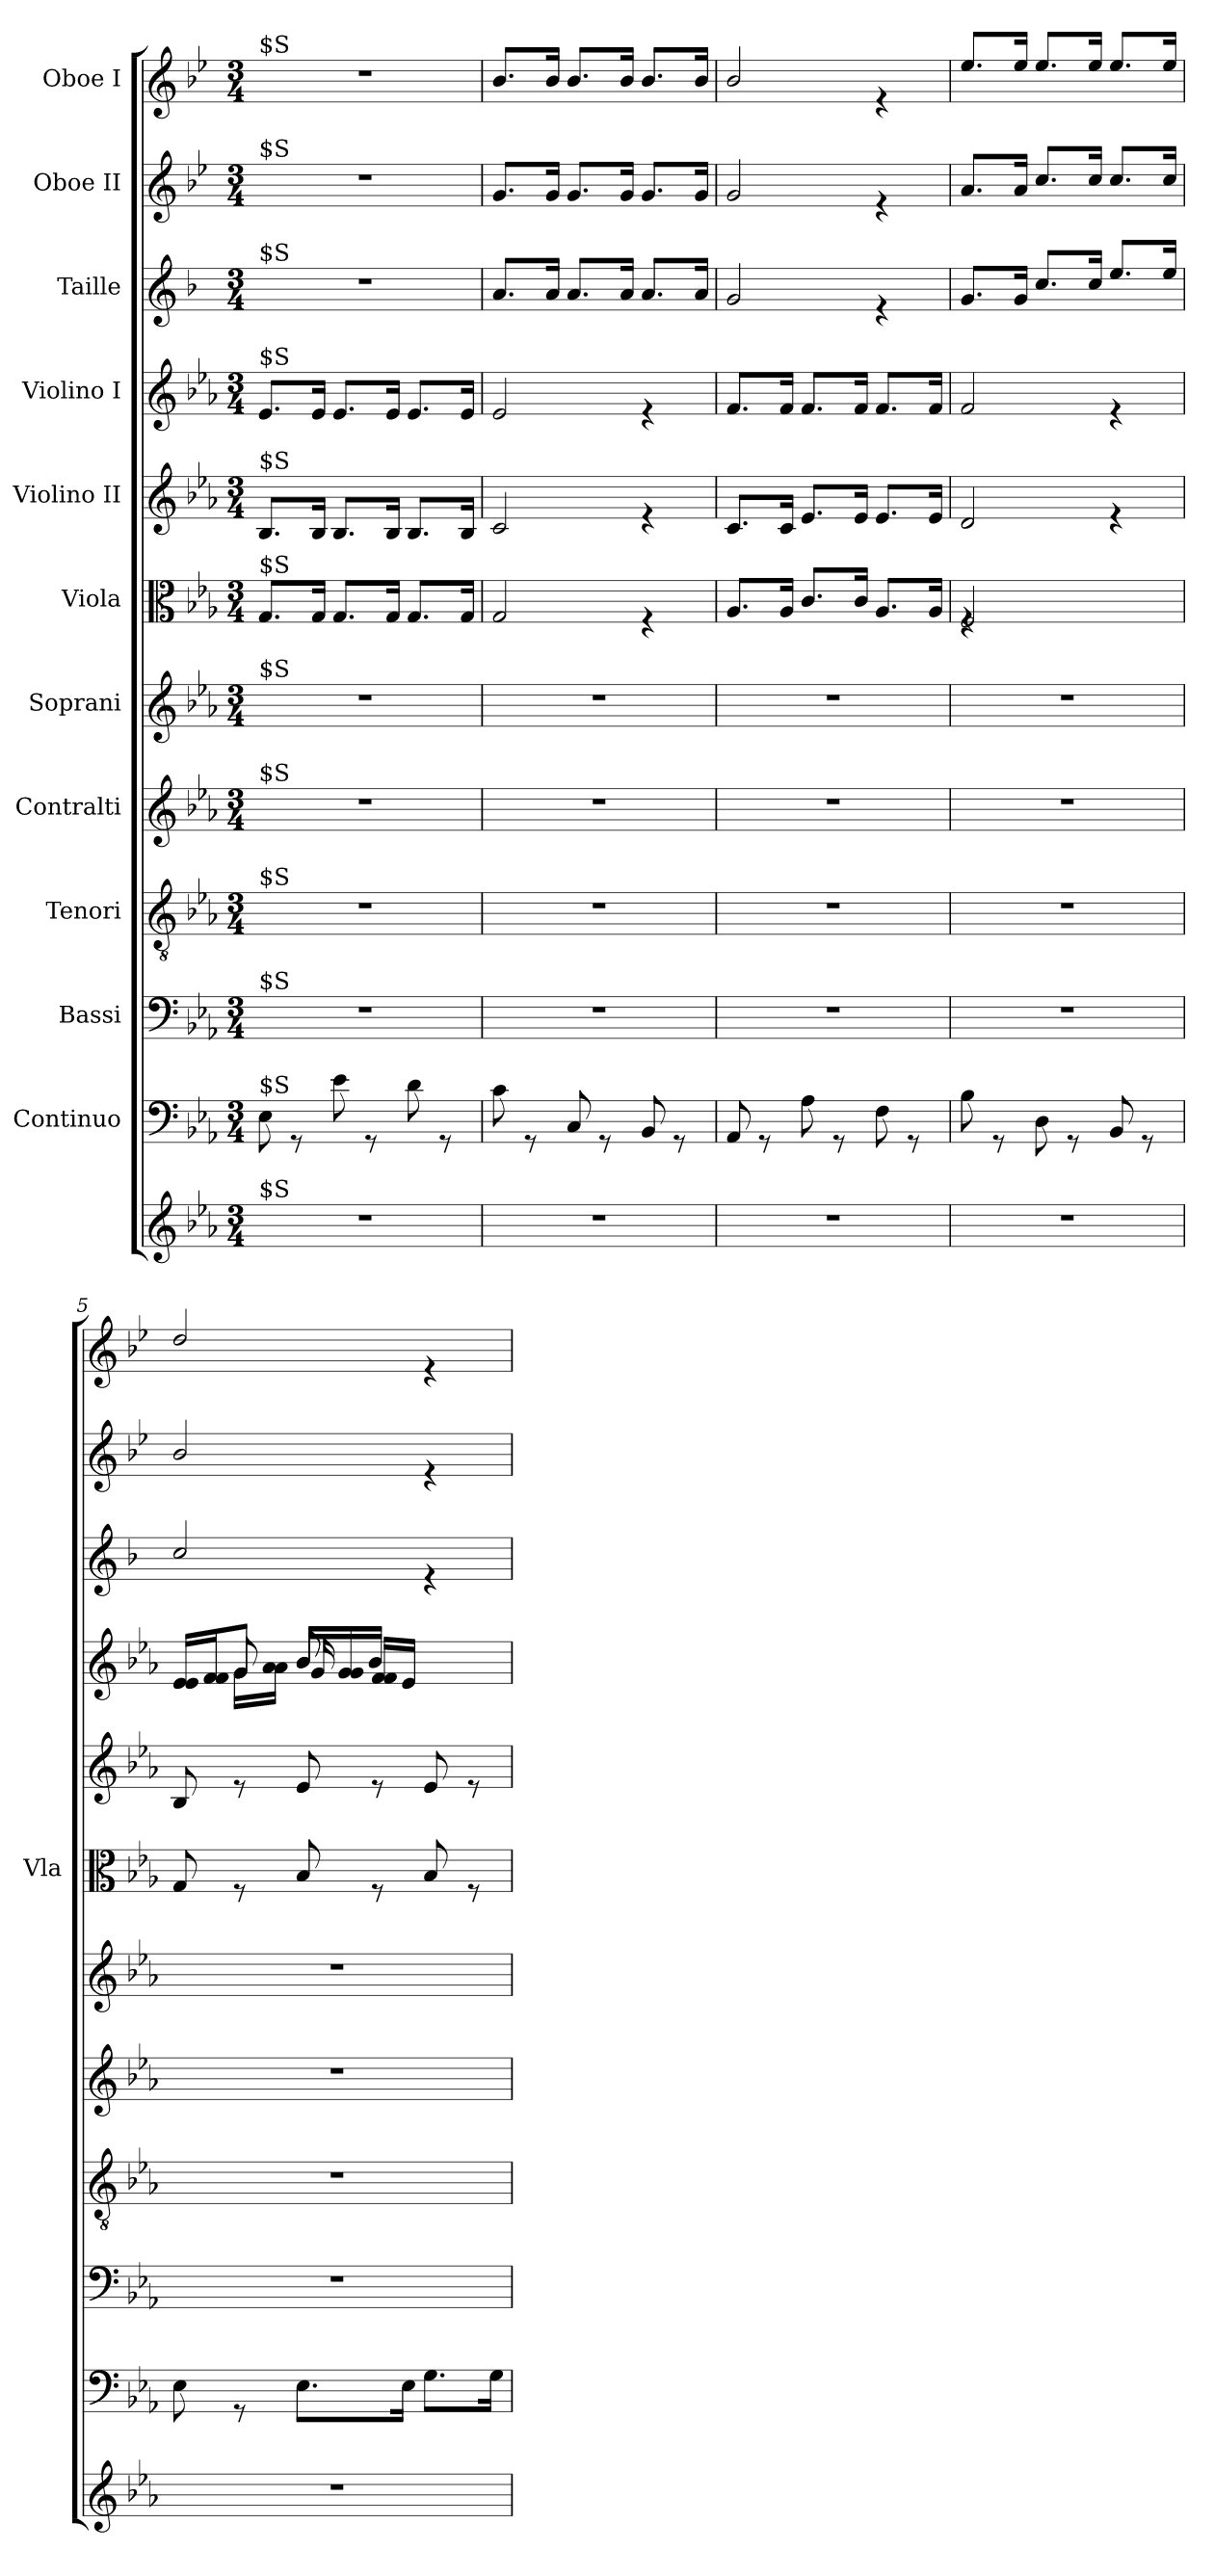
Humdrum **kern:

**kern	**kern	**kern	**kern	**kern	**kern	**kern	**kern	**kern	**kern	**kern	**kern
*part12	*part11	*part10	*part9	*part8	*part7	*part6	*part5	*part4	*part3	*part2	*part1
*staff12	*staff11	*staff10	*staff9	*staff8	*staff7	*staff6	*staff5	*staff4	*staff3	*staff2	*staff1
*	*I"Continuo	*I"Bassi	*I"Tenori	*I"Contralti	*I"Soprani	*I"Viola	*I"Violino II	*I"Violino I	*I"Taille	*I"Oboe II	*I"Oboe I
*	*	*	*	*	*	*I'Vla	*	*	*	*	*
*clefG2	*clefF4	*clefF4	*clefGv2	*clefG2	*clefG2	*clefC3	*clefG2	*clefG2	*clefG2	*clefG2	*clefG2
*	*	*	*	*	*	*	*	*	*ITrd4c7	*ITrd4c7	*ITrd4c7
*k[b-e-a-]	*k[b-e-a-]	*k[b-e-a-]	*k[b-e-a-]	*k[b-e-a-]	*k[b-e-a-]	*k[b-e-a-]	*k[b-e-a-]	*k[b-e-a-]	*k[b-e-]	*k[b-e-a-]	*k[b-e-a-]
*E-:	*E-:	*E-:	*E-:	*E-:	*E-:	*E-:	*E-:	*E-:	*B-:	*E-:	*E-:
*M3/4	*M3/4	*M3/4	*M3/4	*M3/4	*M3/4	*M3/4	*M3/4	*M3/4	*M3/4	*M3/4	*M3/4
=1	=1	=1	=1	=1	=1	=1	=1	=1	=1	=1	=1
!	!	!	!	!	!	!	!	!	!	!	!LO:TX:a:t=$S
!	!	!	!	!	!	!	!	!	!	!LO:TX:a:t=$S	!
!	!	!	!	!	!	!	!	!	!LO:TX:a:t=$S	!	!
!	!	!	!	!	!	!	!	!LO:TX:a:t=$S	!	!	!
!	!	!	!	!	!	!	!LO:TX:a:t=$S	!	!	!	!
!	!	!	!	!	!	!LO:TX:a:t=$S	!	!	!	!	!
!	!	!	!	!	!LO:TX:a:t=$S	!	!	!	!	!	!
!	!	!	!	!LO:TX:a:t=$S	!	!	!	!	!	!	!
!	!	!	!LO:TX:a:t=$S	!	!	!	!	!	!	!	!
!	!	!LO:TX:a:t=$S	!	!	!	!	!	!	!	!	!
!	!LO:TX:a:t=$S	!	!	!	!	!	!	!	!	!	!
!LO:TX:a:t=$S	!	!	!	!	!	!	!	!	!	!	!
2.r	8E-\	2.r	2.r	2.r	2.r	8.G/L	8.B-/L	8.e-/L	2.r	2.r	2.r
.	8rGG	.	.	.	.	.	.	.	.	.	.
.	.	.	.	.	.	16G/Jk	16B-/Jk	16e-/Jk	.	.	.
.	8e-\	.	.	.	.	8.G/L	8.B-/L	8.e-/L	.	.	.
.	8rGG	.	.	.	.	.	.	.	.	.	.
.	.	.	.	.	.	16G/Jk	16B-/Jk	16e-/Jk	.	.	.
.	8d\	.	.	.	.	8.G/L	8.B-/L	8.e-/L	.	.	.
.	8rGG	.	.	.	.	.	.	.	.	.	.
.	.	.	.	.	.	16G/Jk	16B-/Jk	16e-/Jk	.	.	.
=2	=2	=2	=2	=2	=2	=2	=2	=2	=2	=2	=2
2.r	8c\	2.r	2.r	2.r	2.r	2G/	2c/	2e-/	8.d/L	8.c/L	8.e-/L
.	8rGG	.	.	.	.	.	.	.	.	.	.
.	.	.	.	.	.	.	.	.	16d/Jk	16c/Jk	16e-/Jk
.	8C/	.	.	.	.	.	.	.	8.d/L	8.c/L	8.e-/L
.	8rGG	.	.	.	.	.	.	.	.	.	.
.	.	.	.	.	.	.	.	.	16d/Jk	16c/Jk	16e-/Jk
.	8BB-/	.	.	.	.	4rF	4re	4re	8.d/L	8.c/L	8.e-/L
.	8rGG	.	.	.	.	.	.	.	.	.	.
.	.	.	.	.	.	.	.	.	16d/Jk	16c/Jk	16e-/Jk
=3	=3	=3	=3	=3	=3	=3	=3	=3	=3	=3	=3
2.r	8AA-/	2.r	2.r	2.r	2.r	8.A-/L	8.c/L	8.f/L	2c/	2c/	2e-/
.	8rGG	.	.	.	.	.	.	.	.	.	.
.	.	.	.	.	.	16A-/Jk	16c/Jk	16f/Jk	.	.	.
.	8A-\	.	.	.	.	8.c/L	8.e-/L	8.f/L	.	.	.
.	8rGG	.	.	.	.	.	.	.	.	.	.
.	.	.	.	.	.	16c/Jk	16e-/Jk	16f/Jk	.	.	.
.	8F\	.	.	.	.	8.A-/L	8.e-/L	8.f/L	4re	4re	4re
.	8rGG	.	.	.	.	.	.	.	.	.	.
.	.	.	.	.	.	16A-/Jk	16e-/Jk	16f/Jk	.	.	.
=4	=4	=4	=4	=4	=4	=4	=4	=4	=4	=4	=4
*	*	*	*	*	*	*^	*	*	*	*	*
2.r	8B-\	2.r	2.r	2.r	2.r	2F/	4rF	2d/	2f/	8.c/L	8.d/L	8.a-/L
.	8rGG	.	.	.	.	.	.	.	.	.	.	.
.	.	.	.	.	.	.	.	.	.	16c/Jk	16d/Jk	16a-/Jk
.	8D\	.	.	.	.	.	4ryy	.	.	8.f/L	8.f/L	8.a-/L
.	8rGG	.	.	.	.	.	.	.	.	.	.	.
.	.	.	.	.	.	.	.	.	.	16f/Jk	16f/Jk	16a-/Jk
.	8BB-/	.	.	.	.	4ryy	4ryy	4re	4re	8.a/L	8.f/L	8.a-/L
.	8rGG	.	.	.	.	.	.	.	.	.	.	.
.	.	.	.	.	.	.	.	.	.	16a/Jk	16f/Jk	16a-/Jk
*	*	*	*	*	*	*v	*v	*	*	*	*	*
=5	=5	=5	=5	=5	=5	=5	=5	=5	=5	=5	=5
*	*	*	*	*	*	*	*	*^	*	*	*
*	*	*	*	*	*	*	*	*	*^	*	*	*
*	*	*	*	*	*	*	*	*	*	*^	*	*	*
2.r	8E-\	2.r	2.r	2.r	2.r	8G/	8B-/	16e-/ 16e-/LL	8ryy	8ryy	4ryy	2f/	2e-/	2g/
.	.	.	.	.	.	.	.	16f/ 16f/J	.	.	.	.	.	.
.	8rGG	.	.	.	.	8rF	8re	8g/J	16g\LL	8g/	.	.	.	.
.	.	.	.	.	.	.	.	.	16a-\ 16a-\JJ	.	.	.	.	.
.	8.E-\L	.	.	.	.	8B-/	8e-/	8b-/	16g/	8b-/	16b-/LL	.	.	.
.	.	.	.	.	.	.	.	.	4ryy	.	16g/ 16g/	.	.	.
.	.	.	.	.	.	8rF	8re	16f/ 16f/LL	.	4ryy	16b-/JJ	.	.	.
.	16E-\Jk	.	.	.	.	.	.	16e-/JJ	.	.	4ryy	.	.	.
.	8.G\L	.	.	.	.	8B-/	8e-/	4ryy	.	.	.	4re	4re	4re
.	.	.	.	.	.	.	.	.	8.ryy	.	.	.	.	.
.	.	.	.	.	.	8rF	8re	.	.	8ryy	.	.	.	.
.	16G\Jk	.	.	.	.	.	.	.	.	.	16ryy	.	.	.
*	*	*	*	*	*	*	*	*v	*v	*v	*v	*	*	*
=	=	=	=	=	=	=	=	=	=	=	=
*-	*-	*-	*-	*-	*-	*-	*-	*-	*-	*-	*-
